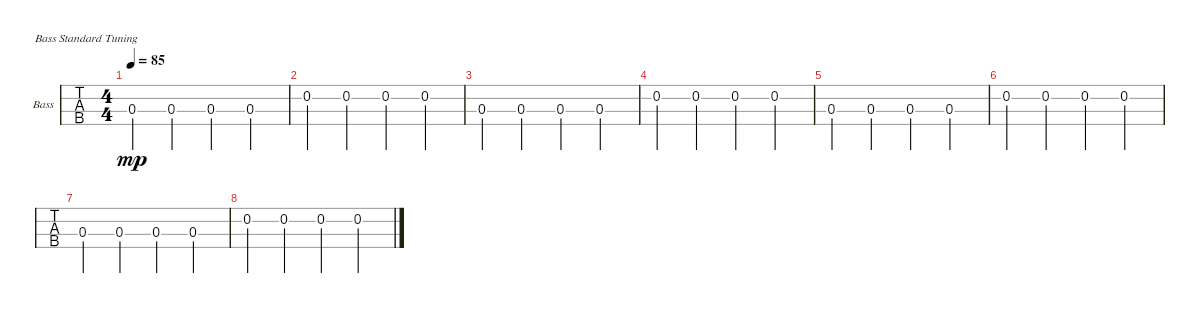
\defaultSystemsLayout 4
\bracketExtendMode groupsimilarinstruments
\firstSystemTrackNameOrientation horizontal
\otherSystemsTrackNameOrientation horizontal
\track ("Bass" "Bass") {instrument electricbassfinger}
\staff {tabs}
\tuning (G2 D2 A1 E1)
\ts (4 4)
\tempo 85
\clef g2
\ks c
0.3.4{dy mp} 0.3.4 0.3.4 0.3.4 |
0.2.4 0.2.4 0.2.4 0.2.4 |
0.3.4 0.3.4 0.3.4 0.3.4 |
0.2.4 0.2.4 0.2.4 0.2.4 |
0.3.4 0.3.4 0.3.4 0.3.4 |
0.2.4 0.2.4 0.2.4 0.2.4 |
0.3.4 0.3.4 0.3.4 0.3.4 |
0.2.4 0.2.4 0.2.4 0.2.4
